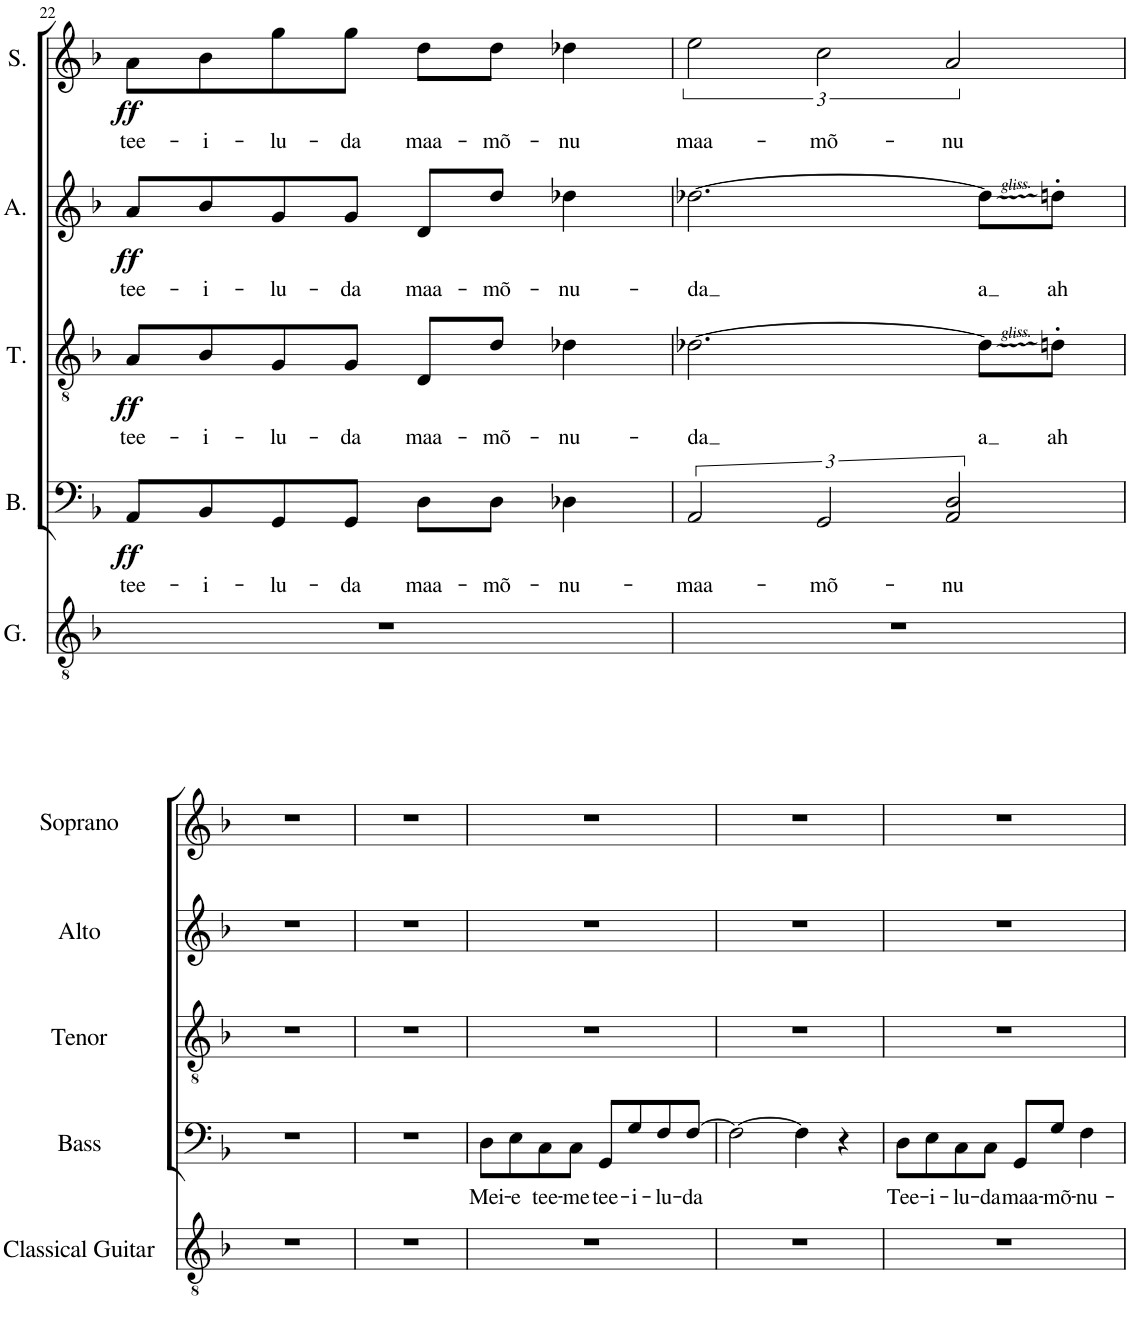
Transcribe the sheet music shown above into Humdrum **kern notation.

**kern	**kern	**text	**dynam	**kern	**text	**dynam	**kern	**text	**dynam	**kern	**text	**dynam
*part5	*part4	*part4	*part4	*part3	*part3	*part3	*part2	*part2	*part2	*part1	*part1	*part1
*staff5	*staff4	*staff4	*staff4	*staff3	*staff3	*staff3	*staff2	*staff2	*staff2	*staff1	*staff1	*staff1
*I"Classical Guitar	*I"Bass	*	*	*I"Tenor	*	*	*I"Alto	*	*	*I"Soprano	*	*
*I'G.	*I'B.	*	*	*I'T.	*	*	*I'A.	*	*	*I'S.	*	*
!!LO:PB:g=z
*clefGv2	*clefF4	*	*	*clefGv2	*	*	*clefG2	*	*	*clefG2	*	*
*k[b-]	*k[b-]	*	*	*k[b-]	*	*	*k[b-]	*	*	*k[b-]	*	*
*M4/4	*M4/4	*	*	*M4/4	*	*	*M4/4	*	*	*M4/4	*	*
=22	=22	=22	=22	=22	=22	=22	=22	=22	=22	=22	=22	=22
!	!	!LO:LY:b	!LO:DY:b	!	!LO:LY:b	!LO:DY:b	!	!LO:LY:b	!LO:DY:b	!	!LO:LY:b	!LO:DY:b
1r	8AA/L	tee-	ff	8A/L	tee-	ff	8a/L	tee-	ff	8a\L	tee-	ff
!	!	!LO:LY:b	!	!	!LO:LY:b	!	!	!LO:LY:b	!	!	!LO:LY:b	!
.	8BB-/	-i-	.	8B-/	-i-	.	8b-/	-i-	.	8b-\	-i-	.
!	!	!LO:LY:b	!	!	!LO:LY:b	!	!	!LO:LY:b	!	!	!LO:LY:b	!
.	8GG/	-lu-	.	8G/	-lu-	.	8g/	-lu-	.	8gg\	-lu-	.
!	!	!LO:LY:b	!	!	!LO:LY:b	!	!	!LO:LY:b	!	!	!LO:LY:b	!
.	8GG/J	-da	.	8G/J	-da	.	8g/J	-da	.	8gg\J	-da	.
!	!	!LO:LY:b	!	!	!LO:LY:b	!	!	!LO:LY:b	!	!	!LO:LY:b	!
.	8D\L	maa-	.	8D/L	maa-	.	8d/L	maa-	.	8dd\L	maa-	.
!	!	!LO:LY:b	!	!	!LO:LY:b	!	!	!LO:LY:b	!	!	!LO:LY:b	!
.	8D\J	-mõ-	.	8d/J	-mõ-	.	8dd/J	-mõ-	.	8dd\J	-mõ-	.
!	!	!LO:LY:b	!	!	!LO:LY:b	!	!	!LO:LY:b	!	!	!LO:LY:b	!
.	4D-X\	-nu-	.	4d-X\	-nu-	.	4dd-X\	-nu-	.	4dd-X\	-nu	.
=23	=23	=23	=23	=23	=23	=23	=23	=23	=23	=23	=23	=23
!	!	!LO:LY:b	!	!	!LO:LY:b	!	!	!LO:LY:b	!	!	!LO:LY:b	!
1r	3AA/	maa-	.	[2.d-X\	-da	.	[2.dd-X\	-da	.	3ee\	maa-	.
!	!	!LO:LY:b	!	!	!	!	!	!	!	!	!LO:LY:b	!
.	3GG/	-mõ-	.	.	.	.	.	.	.	3cc\	-mõ-	.
!	!	!LO:LY:b	!	!	!	!	!	!	!	!	!LO:LY:b	!
.	3AA/ 3D/	-nu	.	.	.	.	.	.	.	3a/	-nu	.
!	!	!	!	!	!LO:LY:b	!	!	!LO:LY:b	!	!	!	!
.	.	.	.	8d-\L]	a	.	8dd-\L]	a	.	.	.	.
!	!	!	!	!	!LO:LY:b	!	!	!LO:LY:b	!	!	!	!
.	.	.	.	8dn'\J	ah	.	8ddn'\J	ah	.	.	.	.
!!LO:LB:g=z
=1	=1	=1	=1	=1	=1	=1	=1	=1	=1	=1	=1	=1
1r	1r	.	.	1r	.	.	1r	.	.	1r	.	.
=2	=2	=2	=2	=2	=2	=2	=2	=2	=2	=2	=2	=2
1r	1r	.	.	1r	.	.	1r	.	.	1r	.	.
=3	=3	=3	=3	=3	=3	=3	=3	=3	=3	=3	=3	=3
!	!	!LO:LY:b	!	!	!	!	!	!	!	!	!	!
1r	8D\L	Mei-	.	1r	.	.	1r	.	.	1r	.	.
!	!	!LO:LY:b	!	!	!	!	!	!	!	!	!	!
.	8E\	-e	.	.	.	.	.	.	.	.	.	.
!	!	!LO:LY:b	!	!	!	!	!	!	!	!	!	!
.	8C\	tee-	.	.	.	.	.	.	.	.	.	.
!	!	!LO:LY:b	!	!	!	!	!	!	!	!	!	!
.	8C\J	-me	.	.	.	.	.	.	.	.	.	.
!	!	!LO:LY:b	!	!	!	!	!	!	!	!	!	!
.	8GG/L	tee-	.	.	.	.	.	.	.	.	.	.
!	!	!LO:LY:b	!	!	!	!	!	!	!	!	!	!
.	8G/	-i-	.	.	.	.	.	.	.	.	.	.
!	!	!LO:LY:b	!	!	!	!	!	!	!	!	!	!
.	8F/	-lu-	.	.	.	.	.	.	.	.	.	.
!	!	!LO:LY:b	!	!	!	!	!	!	!	!	!	!
.	[8F/J	-da	.	.	.	.	.	.	.	.	.	.
=4	=4	=4	=4	=4	=4	=4	=4	=4	=4	=4	=4	=4
1r	2F\_	.	.	1r	.	.	1r	.	.	1r	.	.
.	4F\]	.	.	.	.	.	.	.	.	.	.	.
.	4r	.	.	.	.	.	.	.	.	.	.	.
=5	=5	=5	=5	=5	=5	=5	=5	=5	=5	=5	=5	=5
!	!	!LO:LY:b	!	!	!	!	!	!	!	!	!	!
1r	8D\L	Tee-	.	1r	.	.	1r	.	.	1r	.	.
!	!	!LO:LY:b	!	!	!	!	!	!	!	!	!	!
.	8E\	-i-	.	.	.	.	.	.	.	.	.	.
!	!	!LO:LY:b	!	!	!	!	!	!	!	!	!	!
.	8C\	-lu-	.	.	.	.	.	.	.	.	.	.
!	!	!LO:LY:b	!	!	!	!	!	!	!	!	!	!
.	8C\J	-da	.	.	.	.	.	.	.	.	.	.
!	!	!LO:LY:b	!	!	!	!	!	!	!	!	!	!
.	8GG/L	maa-	.	.	.	.	.	.	.	.	.	.
!	!	!LO:LY:b	!	!	!	!	!	!	!	!	!	!
.	8G/J	-mõ-	.	.	.	.	.	.	.	.	.	.
!	!	!LO:LY:b	!	!	!	!	!	!	!	!	!	!
.	4F\	-nu-	.	.	.	.	.	.	.	.	.	.
=	=	=	=	=	=	=	=	=	=	=	=	=
*-	*-	*-	*-	*-	*-	*-	*-	*-	*-	*-	*-	*-
